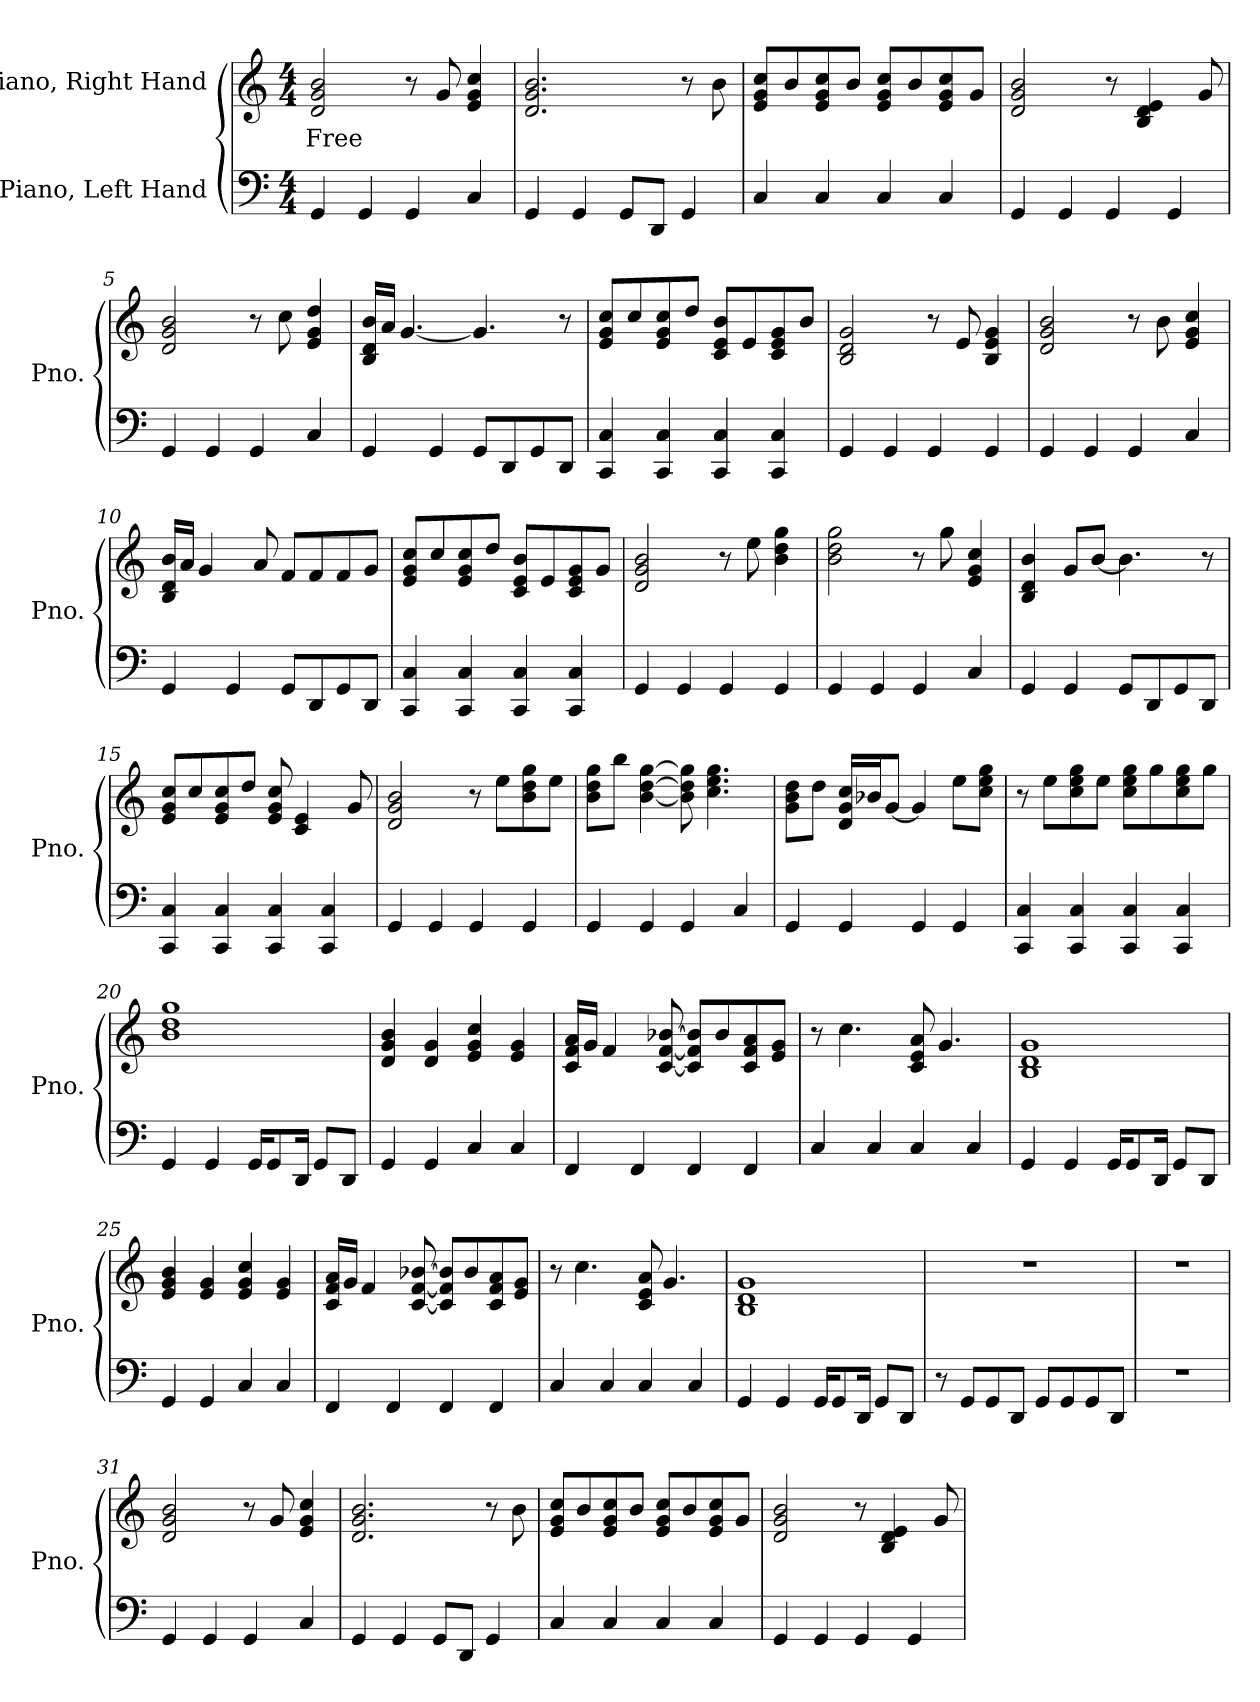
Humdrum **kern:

**kern	**kern	**text
*part2	*part1	*part1
*staff2	*staff1	*staff1
*I"Piano, Left Hand	*I"Piano, Right Hand	*
*I'Pno.	*I'Pno.	*
*clefF4	*clefG2	*
*k[]	*k[]	*
*M4/4	*M4/4	*
*MM112	*MM112	*
=1	=1	=1
!	!	!LO:LY:b
4GG/	2d/ 2g/ 2b/	Free
4GG/	.	.
4GG/	8r	.
.	8g/	.
4C/	4e/ 4g/ 4cc/	.
=2	=2	=2
4GG/	2.d/ 2.g/ 2.b/	.
4GG/	.	.
8GG/L	.	.
8DD/J	.	.
4GG/	8r	.
.	8b\	.
=3	=3	=3
4C/	8e/ 8g/ 8cc/L	.
.	8b/	.
4C/	8e/ 8g/ 8cc/	.
.	8b/J	.
4C/	8e/ 8g/ 8cc/L	.
.	8b/	.
4C/	8e/ 8g/ 8cc/	.
.	8g/J	.
=4	=4	=4
4GG/	2d/ 2g/ 2b/	.
4GG/	.	.
4GG/	8r	.
.	4B/ 4d/ 4e/	.
4GG/	.	.
.	8g/	.
=5	=5	=5
4GG/	2d/ 2g/ 2b/	.
4GG/	.	.
4GG/	8r	.
.	8cc\	.
4C/	4e/ 4g/ 4dd/	.
!!LO:LB:g=z
=6	=6	=6
4GG/	16B/ 16d/ 16b/LL	.
.	16a/JJ	.
.	[4.g/	.
4GG/	.	.
8GG/L	4.g/]	.
8DD/	.	.
8GG/	.	.
8DD/J	8r	.
=7	=7	=7
4CC/ 4C/	8e/ 8g/ 8cc/L	.
.	8cc/	.
4CC/ 4C/	8e/ 8g/ 8cc/	.
.	8dd/J	.
4CC/ 4C/	8c/ 8e/ 8b/L	.
.	8e/	.
4CC/ 4C/	8c/ 8e/ 8g/	.
.	8b/J	.
=8	=8	=8
4GG/	2B/ 2d/ 2g/	.
4GG/	.	.
4GG/	8r	.
.	8e/	.
4GG/	4B/ 4e/ 4g/	.
=9	=9	=9
4GG/	2d/ 2g/ 2b/	.
4GG/	.	.
4GG/	8r	.
.	8b\	.
4C/	4e/ 4g/ 4cc/	.
=10	=10	=10
4GG/	16B/ 16d/ 16b/LL	.
.	16a/JJ	.
.	4g/	.
4GG/	.	.
.	8a/	.
8GG/L	8f/L	.
8DD/	8f/	.
8GG/	8f/	.
8DD/J	8g/J	.
!!LO:LB:g=z
=11	=11	=11
4CC/ 4C/	8e/ 8g/ 8cc/L	.
.	8cc/	.
4CC/ 4C/	8e/ 8g/ 8cc/	.
.	8dd/J	.
4CC/ 4C/	8c/ 8e/ 8b/L	.
.	8e/	.
4CC/ 4C/	8c/ 8e/ 8g/	.
.	8g/J	.
=12	=12	=12
4GG/	2d/ 2g/ 2b/	.
4GG/	.	.
4GG/	8r	.
.	8ee\	.
4GG/	4b\ 4dd\ 4gg\	.
=13	=13	=13
4GG/	2b\ 2dd\ 2gg\	.
4GG/	.	.
4GG/	8r	.
.	8gg\	.
4C/	4e/ 4g/ 4cc/	.
=14	=14	=14
4GG/	4B/ 4d/ 4b/	.
4GG/	8g/L	.
.	[8b/J	.
8GG/L	4.b\]	.
8DD/	.	.
8GG/	.	.
8DD/J	8r	.
=15	=15	=15
4CC/ 4C/	8e/ 8g/ 8cc/L	.
.	8cc/	.
4CC/ 4C/	8e/ 8g/ 8cc/	.
.	8dd/J	.
4CC/ 4C/	8e/ 8g/ 8cc/	.
.	4c/ 4e/	.
4CC/ 4C/	.	.
.	8g/	.
=16	=16	=16
4GG/	2d/ 2g/ 2b/	.
4GG/	.	.
4GG/	8r	.
.	8ee\L	.
4GG/	8b\ 8dd\ 8gg\	.
.	8ee\J	.
!!LO:LB:g=z
=17	=17	=17
4GG/	8b\ 8dd\ 8gg\L	.
.	8bb\J	.
4GG/	[4b\ [4dd\ [4gg\	.
4GG/	8b\] 8dd\] 8gg\]	.
.	4.cc\ 4.ee\ 4.gg\	.
4C/	.	.
=18	=18	=18
4GG/	8g\ 8b\ 8dd\L	.
.	8dd\J	.
4GG/	16d/ 16g/ 16cc/LL	.
.	16b-X/J	.
.	[8g/J	.
4GG/	4g/]	.
4GG/	8ee\L	.
.	8cc\ 8ee\ 8gg\J	.
=19	=19	=19
4CC/ 4C/	8r	.
.	8ee\L	.
4CC/ 4C/	8cc\ 8ee\ 8gg\	.
.	8ee\J	.
4CC/ 4C/	8cc\ 8ee\ 8gg\L	.
.	8gg\	.
4CC/ 4C/	8cc\ 8ee\ 8gg\	.
.	8gg\J	.
=20	=20	=20
4GG/	1b 1dd 1gg	.
4GG/	.	.
16GG/KL	.	.
8GG/	.	.
16DD/Jk	.	.
8GG/L	.	.
8DD/J	.	.
=21	=21	=21
4GG/	4d/ 4g/ 4b/	.
4GG/	4d/ 4g/	.
4C/	4e/ 4g/ 4cc/	.
4C/	4e/ 4g/	.
!!LO:LB:g=z
=22	=22	=22
4FF/	16c/ 16f/ 16a/LL	.
.	16g/JJ	.
.	4f/	.
4FF/	.	.
.	[8c/ [8f/ [8b-X/	.
4FF/	8c/] 8f/] 8b-/]L	.
.	8b-/	.
4FF/	8c/ 8f/ 8a/	.
.	8e/ 8g/J	.
=23	=23	=23
4C/	8r	.
.	4.cc\	.
4C/	.	.
4C/	8c/ 8e/ 8a/	.
.	4.g/	.
4C/	.	.
=24	=24	=24
4GG/	1B 1d 1g	.
4GG/	.	.
16GG/KL	.	.
8GG/	.	.
16DD/Jk	.	.
8GG/L	.	.
8DD/J	.	.
=25	=25	=25
4GG/	4e/ 4g/ 4b/	.
4GG/	4e/ 4g/	.
4C/	4e/ 4g/ 4cc/	.
4C/	4e/ 4g/	.
=26	=26	=26
4FF/	16c/ 16f/ 16a/LL	.
.	16g/JJ	.
.	4f/	.
4FF/	.	.
.	[8c/ [8f/ [8b-X/	.
4FF/	8c/] 8f/] 8b-/]L	.
.	8b-/	.
4FF/	8c/ 8f/ 8a/	.
.	8e/ 8g/J	.
!!LO:LB:g=z
=27	=27	=27
4C/	8r	.
.	4.cc\	.
4C/	.	.
4C/	8c/ 8e/ 8a/	.
.	4.g/	.
4C/	.	.
=28	=28	=28
4GG/	1B 1d 1g	.
4GG/	.	.
16GG/KL	.	.
8GG/	.	.
16DD/Jk	.	.
8GG/L	.	.
8DD/J	.	.
=29	=29	=29
8r	1r	.
8GG/L	.	.
8GG/	.	.
8DD/J	.	.
8GG/L	.	.
8GG/	.	.
8GG/	.	.
8DD/J	.	.
=30	=30	=30
1r	1r	.
=31	=31	=31
4GG/	2d/ 2g/ 2b/	.
4GG/	.	.
4GG/	8r	.
.	8g/	.
4C/	4e/ 4g/ 4cc/	.
=32	=32	=32
4GG/	2.d/ 2.g/ 2.b/	.
4GG/	.	.
8GG/L	.	.
8DD/J	.	.
4GG/	8r	.
.	8b\	.
!!LO:PB:g=z
=33	=33	=33
4C/	8e/ 8g/ 8cc/L	.
.	8b/	.
4C/	8e/ 8g/ 8cc/	.
.	8b/J	.
4C/	8e/ 8g/ 8cc/L	.
.	8b/	.
4C/	8e/ 8g/ 8cc/	.
.	8g/J	.
=34	=34	=34
4GG/	2d/ 2g/ 2b/	.
4GG/	.	.
4GG/	8r	.
.	4B/ 4d/ 4e/	.
4GG/	.	.
.	8g/	.
=	=	=
*-	*-	*-
